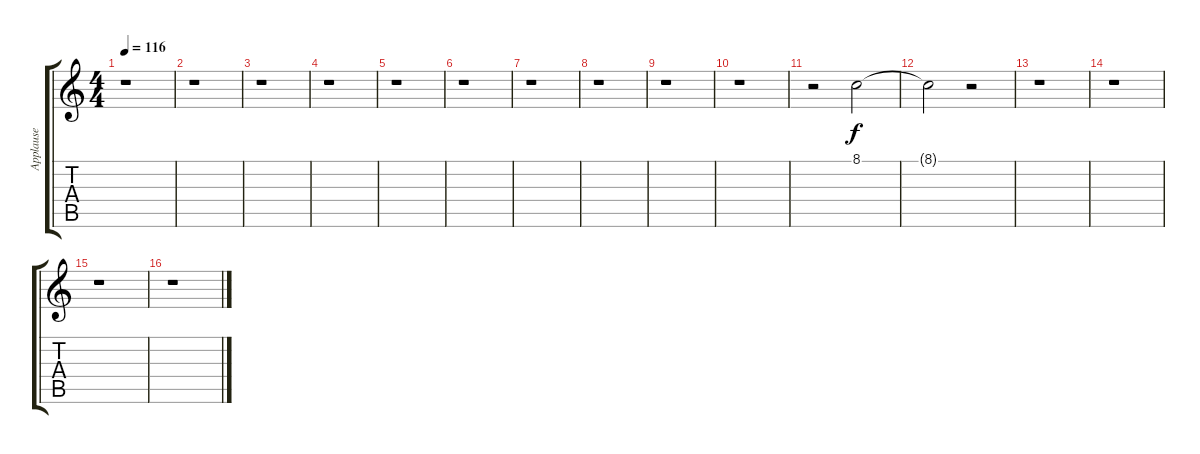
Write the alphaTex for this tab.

\track ("Applause" "Applause") {instrument applause}
\staff {score tabs}
\tuning (E4 B3 G3 D3 A2 E2) {hide}
\ts (4 4)
\tempo 116
\clef g2
\ks c
r.1{dy f} |
r.1 |
r.1 |
r.1 |
r.1 |
r.1 |
r.1 |
r.1 |
r.1 |
r.1 |
r.2 8.1.2 |
8.1{t}.2 r.2 |
r.1 |
r.1 |
r.1 |
r.1
